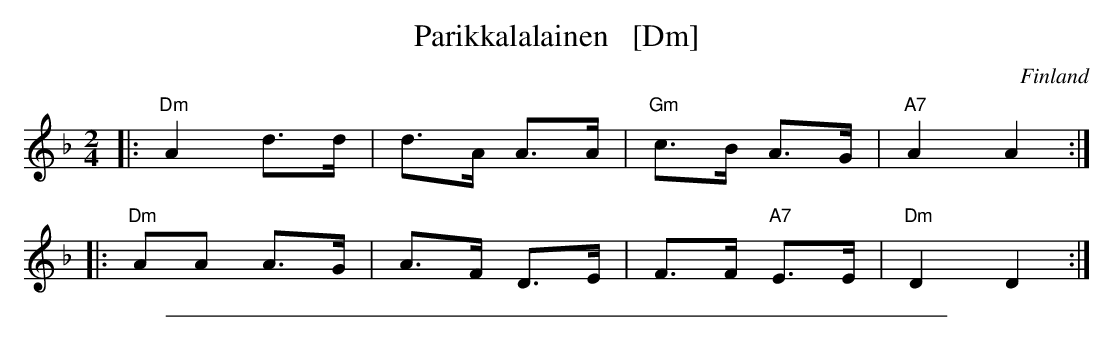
X:1
T: Parikkalalainen   [Dm]
O: Finland
M: 2/4
L: 1/8
K: Dm
|: "Dm"A2 d>d | d>A A>A | "Gm"c>B A>G | "A7"A2 A2 :|
|: "Dm"AA A>G | A>F D>E | F>F "A7"E>E | "Dm"D2 D2 :|
